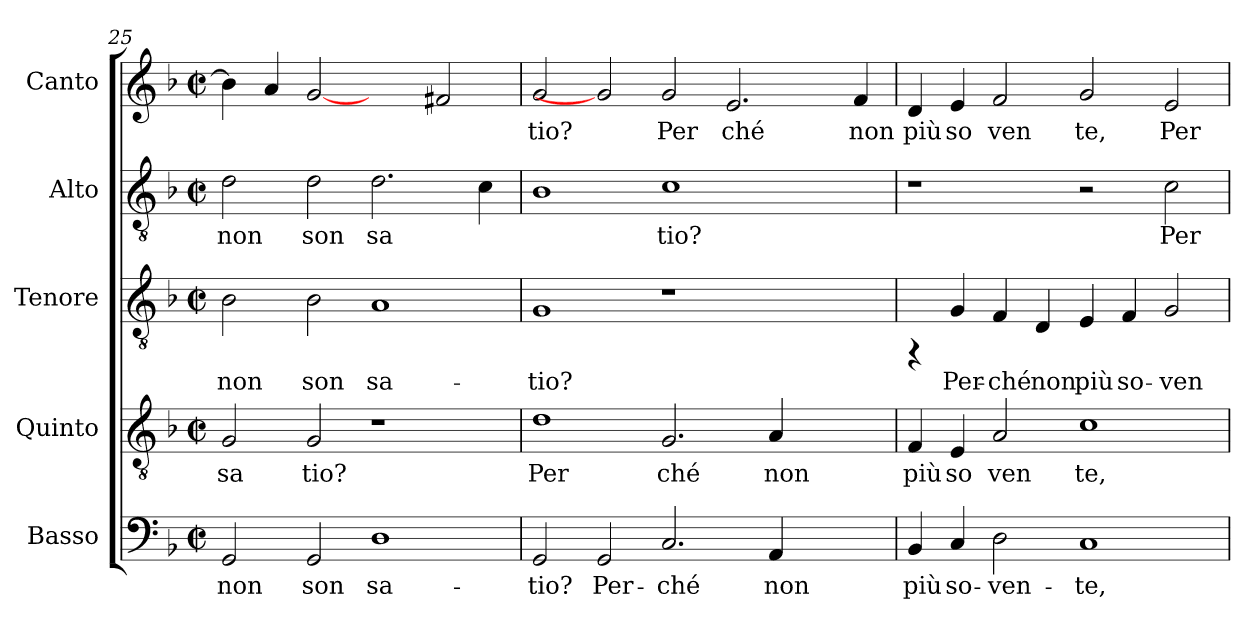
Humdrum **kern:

**kern	**text	**kern	**text	**kern	**text	**kern	**text	**kern	**text
*part5	*part5	*part4	*part4	*part3	*part3	*part2	*part2	*part1	*part1
*staff5	*staff5	*staff4	*staff4	*staff3	*staff3	*staff2	*staff2	*staff1	*staff1
*I"Basso	*	*I"Quinto	*	*I"Tenore	*	*I"Alto	*	*I"Canto	*
*clefF4	*	*clefGv2	*	*clefGv2	*	*clefGv2	*	*clefG2	*
*k[b-]	*	*k[b-]	*	*k[b-]	*	*k[b-]	*	*k[b-]	*
*F:	*	*F:	*	*F:	*	*F:	*	*F:	*
*M2/2	*	*M2/2	*	*M2/2	*	*M2/2	*	*M2/2	*
*met(c|)	*	*met(c|)	*	*met(c|)	*	*met(c|)	*	*met(c|)	*
=25	=25	=25	=25	=25	=25	=25	=25	=25	=25
!	!LO:LY:b:cj	!	!LO:LY:b:cj	!	!LO:LY:b:cj	!	!LO:LY:b:cj	!	!LO:LY:b:cj
2GG/	non	2G/	sa	2B-\	non	2d\	non	4b-\]	.
!	!	!	!	!	!	!	!	!	!LO:LY:b:cj
.	.	.	.	.	.	.	.	4a/	.
!	!LO:LY:b:cj	!	!LO:LY:b:cj	!	!LO:LY:b:cj	!	!LO:LY:b:cj	!	!LO:LY:b:cj
2GG/	son	2G/	tio?	2B-\	son	2d\	son	[2g	.
!	!LO:LY:b:cj	!	!	!	!LO:LY:b:cj	!	!LO:LY:b:cj	!	!
1D	sa-	1r	.	1A	sa-	2.d\	sa-	2ryy	.
!	!	!	!	!	!	!	!	!	!LO:LY:b:cj
.	.	.	.	.	.	.	.	2f#/	.
!	!	!	!	!	!	!	!LO:LY:b:cj	!	!
.	.	.	.	.	.	4c\	--	.	.
=26	=26	=26	=26	=26	=26	=26	=26	=26	=26
!	!LO:LY:b:cj	!	!LO:LY:b:cj	!	!LO:LY:b:cj	!	!LO:LY:b:cj	!	!LO:LY:b:cj
2GG/	-tio?	1d	Per	1G	-tio?	1B-	--	2g/	tio?
!	!LO:LY:b:cj	!	!	!	!	!	!	!	!
2GG/	Per-	.	.	.	.	.	.	2g]	.
!	!LO:LY:b:cj	!	!LO:LY:b:cj	!	!	!	!LO:LY:b:cj	!	!LO:LY:b:cj
2.C/	-ché	2.G/	ché	1r	.	1c	-tio?	2g/	Per
!	!	!	!	!	!	!	!	!	!LO:LY:b:cj
.	.	.	.	.	.	.	.	2.e/	ché
!	!LO:LY:b:cj	!	!LO:LY:b:cj	!	!	!	!	!	!
4AA/	non	4A/	non	.	.	.	.	.	.
2ryy	.	2ryy	.	2ryy	.	2ryy	.	.	.
!	!	!	!	!	!	!	!	!	!LO:LY:b:cj
.	.	.	.	.	.	.	.	4f/	non
=27	=27	=27	=27	=27	=27	=27	=27	=27	=27
!	!LO:LY:b:cj	!	!LO:LY:b:cj	!	!	!	!	!	!LO:LY:b:cj
4BB-/	più	4F/	più	4rFF	.	1r	.	4d/	più
!	!LO:LY:b:cj	!	!LO:LY:b:cj	!	!LO:LY:b:cj	!	!	!	!LO:LY:b:cj
4C/	so-	4E/	so	4G/	Per-	.	.	4e/	so
!	!LO:LY:b:cj	!	!LO:LY:b:cj	!	!LO:LY:b:cj	!	!	!	!LO:LY:b:cj
2D\	-ven-	2A/	ven	4F/	-ché	.	.	2f/	ven
!	!	!	!	!	!LO:LY:b:cj	!	!	!	!
.	.	.	.	4D/	non	.	.	.	.
!	!LO:LY:b:cj	!	!LO:LY:b:cj	!	!LO:LY:b:cj	!	!	!	!LO:LY:b:cj
1C	-te,	1c	te,	4E/	più	2r	.	2g/	te,
!	!	!	!	!	!LO:LY:b:cj	!	!	!	!
.	.	.	.	4F/	so-	.	.	.	.
!	!	!	!	!	!LO:LY:b:cj	!	!LO:LY:b:cj	!	!LO:LY:b:cj
.	.	.	.	2G/	-ven-	2c\	Per-	2e/	Per
=	=	=	=	=	=	=	=	=	=
*-	*-	*-	*-	*-	*-	*-	*-	*-	*-
